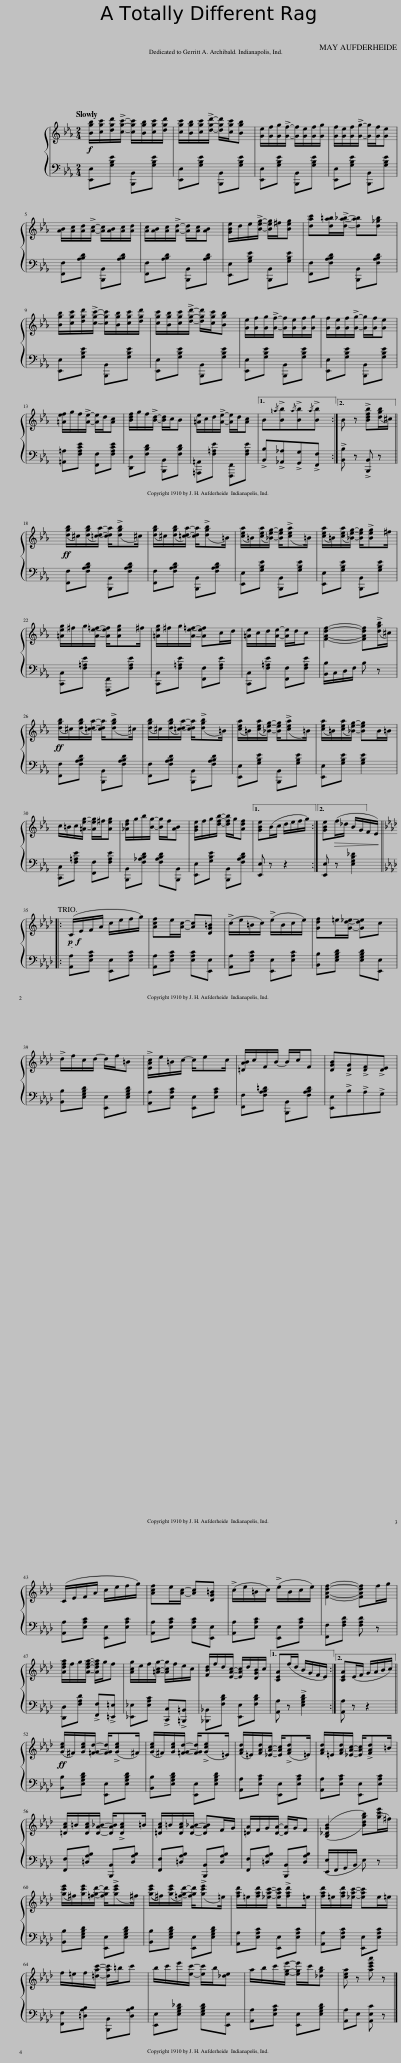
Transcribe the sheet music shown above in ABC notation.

X:1
%%score { 1 | 2 }
L:1/8
Q:1/4=80
M:2/4
I:linebreak $
K:Eb
V:1 treble
V:2 bass
V:1
!f! [Bgb]/[cgc']/[dgd']/!>![cgc']/- [cgc']/[Bgb]/[cgc']/[dgd']/ | [cgc']/[Bgb]/[cgc']/!>![dgd']/- [dgd']/[cgc']/[Bgb] | [Ge]/[Gf]/[Gg]/!>![Gf]/- [Gf]/[Ge]/[Gf]/[Gg]/ | [Gf]/[Ge]/[Gf]/!>![Gg]/- [Gg]/[Gf]/[Ge] |$ [AB]/[Ac]/[Ad]/!>![Ac]/- [Ac]/[AB]/[Ac]/[Ad]/ | %5
 [Ac]/[AB]/[Ac]/!>![Ad]/- [Ad]/[Ac]/[AB] | [GBe]/d/e/!>![Beg]/- [Beg]/^f/[Beg] | [dac'][da=b]/!>![da_b]/- [dab][d_gb] |$ [Bgb]/[cgc']/[dgd']/!>![cgc']/- [cgc']/[Bgb]/[cgc']/[dgd']/ | [cgc']/[Bgb]/[cgc']/!>![dgd']/- [dgd']/[cgc']/[Bgb] | %10
 [Ge]/[Gf]/[Gg]/!>![Gf]/- [Gf]/[Ge]/[Gf]/[Gg]/ | [Gf]/[Ge]/[Gf]/!>![Gg]/- [Gg]/[Gf]/[Ge] |$ [=Aef]/g/f/!>![Ae]/- [Ae]/d/[Ac] | [Bdf]/g/f/!>![Bd]/- [Bd]/c/B | [=Ae]/c/d/!>![Ae]/- [Ae]/d/[Ac] |1 %15
 B{/=a}!>![Bb]{/a}!>![Bb]{/a}!>![Bb] :|2 B z !>![Bdfb]([dgb]/^c/) |:$!ff! ([dgb]/^c/)([dgb]/[=cda]/-) [cda]/(!>![dgb]^c/) | ([dgb]/^c/)([dgb]/[=cda]/-) [cda]/(!>![dgb]=B/) | ([cea]/=B/)([cea]/[_Beg]/-) [Beg]/(!>![cea]=B/) | %20
 ([cea]/=B/)([cea]/[_Beg]/-) [Beg]/!>![Beg]^f/ |$ [=Aeg]/^f/g/[Ae=f]/- [Aef]/[Aeg]^f/ | [=Aeg]/^f/g/[Ae=f]/- [Aef]c/d/ | [=Ae]/c/d/[Ae]/- [Ae]/d/c | [FAdf]2- [FAdf](!>![dgb]/^c/) |$ %25
!ff! ([dgb]/^c/)([dgb]/[=cda]/-) [cda]/(!>![dgb]^c/) | ([dgb]/^c/)([dgb]/[=cda]/-) [cda]/(!>![dgb]=B/) | ([cea]/=B/)([cea]/[_Beg]/-) [Beg]/(!>![cea]=B/) | ([cea]/=B/)([cea]/[_Beg]/-) [Beg]B/=B/ |$ c/=B/c/[=Aeg]/- [Aeg]/^f/[Aeg] | %30
 [_Adf]/g/b/[Bg]/- [Bg]/f/[AB] | [GBe]/f/g/[dfb]/- [dfb]/g/[Adf] |1 [GBe](B/c/ d/e/f/g/) :|2 [GBe]!>(!(f/_d/ B/G/F/E/)!>)! |:$[K:Ab]!p!!f! (C/E/F/A/ c/e/f/g/) | %35
 [Acf]e/[Ac]/- [Ac][DG=B] | (!>!c/e/=B/c/) (!>!e/B/c/e/) | [Gdf]=e/[Gd_e]/- [Gde]c |$ !>!d/f/c/d/- d/f/=B | !>![EAc]/e/=B/c/- c/ec/ | %40
 [=DAB]/c/F/B/- B/c/F | [DGB]!>![DG]!>![DF]!>![DE] |$ (C/E/F/A/ c/e/f/g/) | [Acf]e/[Ac]/- [Ac][DG=B] | (!>!c/e/=B/c/) (!>!e/B/c/e/) | %45
 [FAdf]2- [FAdf]f/g/ |$ [Adfa]/f/g/[Adfa]/- [Adfa]/g/f | [Acg]/e/f/[=Acg]/- [Acg]/f/e/c/ | [FBd]/f/d/[EAc]/- [EAc]/d/[DGB]/c/ |1 [CEA](f/d/ B/G/F/E/) :|2 %50
 [CEA](E/F/ G/A/B/c/) ||$!ff! ([Gce]/^F/)[Gce]/[=FGd]/- [FGd]/(!>![Gce]^F/) | ([Gce]/^F/)[Gce]/[=FGd]/- [FGd]/(!>![Gce]=E/) | ([FAd]/=E/)[FAd]/[_EAc]/- [EAc]/(!>![FAd]=E/) | [FAd]/=E/[FAd]/[_EAc]/- [EAc]/!>![FAd]=B/ |$ %55
 [=DAc]/=B/[DAc]/[DA_B]/- [DAB]/!>![DAc]=B/ | [=DAc]/=B/[DAc]/[DA_B]/- [DAB]F/G/ | [=DA]/F/G/[DA]/- [DA]/G/F | (([B,_DGB]2 [Bdgb]))([gc'e']/^f/) |$ ([gc'e']/^f/)[gc'e']/[=fgd']/- [fgd']/(!>![gc'e']^f/) | %60
 (([gc'e']/^f/))([gc'e']/[=fgd']/-) [fgd']/(!>![gc'e']=e/) | [fad']/=e/[fad']/[_eac']/- [eac']/!>![fad']=e/ | [fad']/=e/[fad']/[_eac']/- [eac']e/=e/ |$ f/=e/f/[=dac']/- [dac']/=b/c' | b/c'/e'/[ec']/- [ec']/b/[_de] | %65
 a/b/c'/[ege']/- [ege']/c'/[_dgb] | [cea] z [ac'e'a'] z |] %67
V:2
 [E,,E,][G,B,E] [B,,,B,,][G,B,E] | [E,,E,][G,B,E] [B,,,B,,][G,B,E] | [E,,E,][G,B,E] [B,,,B,,][G,B,E] | [E,,E,][G,B,E] [B,,,B,,][G,B,E] |$ [F,,F,][A,B,D] [B,,,B,,][A,B,D] | %5
 [F,,F,][A,B,D] [B,,,B,,][A,B,D] | [E,,E,][G,B,E] [B,,,B,,][G,B,E] | [F,,F,][F,A,B,D] [B,,,B,,][F,A,B,D] |$ [E,,E,][G,B,E] [B,,,B,,][G,B,E] | [E,,E,][G,B,E] [B,,,B,,][G,B,E] | %10
 [E,,E,][G,B,E] [B,,,B,,][G,B,E] | [E,,E,][G,B,E] [B,,,B,,][G,B,E] |$ [=A,,=A,][F,A,CE] [F,,F,][F,A,CE] | [D,,D,][F,B,D] [B,,,B,,][F,B,D] | [=A,,,=A,,][F,=A,E] [F,,,F,,][F,A,E] |1 %15
 !>![B,,B,]!>![_A,,_A,]!>![G,,G,]!>![F,,F,] :|2 !>![B,,B,] z !>![B,,,B,,] z |:$ [F,,F,][F,A,B,D] [B,,,B,,][F,A,B,D] | [F,,F,][F,A,B,D] [B,,,B,,][F,A,B,D] | [E,,E,][G,B,E] [B,,,B,,][G,B,E] | %20
 [E,,E,][G,B,E] [B,,,B,,][G,B,E] |$ [C,,C,][F,=A,E] [F,,,F,,][F,A,E] | [C,,C,][F,=A,E] [F,,F,][F,A,E] | [C,,C,][F,=A,E] [F,,F,][F,A,E] | [B,,B,]/C,/D,/F,/ B, z |$ %25
 [F,,F,][F,A,B,D] [B,,,B,,][F,A,B,D] | [F,,F,][F,A,B,D] [B,,,B,,][F,A,B,D] | [E,,E,][G,B,E] [B,,,B,,][G,B,E] | [E,,E,][G,B,E] [G,B,E]2 |$ [C,,C,][F,=A,E] [F,,F,][F,A,E] | %30
 [B,,,B,,][F,_A,B,D] [F,A,B,D][B,,,B,,] | [E,,E,][G,B,E] [B,,,B,,][F,A,B,D] |1 [E,,E,] z z2 :|2 [E,,E,] z [E,G,B,_D]2 |:$[K:Ab] [A,,A,][E,A,C] [E,,E,][E,A,C] | %35
 [A,,A,][E,A,C] [E,A,C][E,,E,] | [A,,A,][E,A,C] [E,,E,][E,A,C] | [B,,B,][E,G,B,D] [E,G,B,D][E,,E,] |$ [B,,B,][E,G,B,D] [E,,E,][E,G,B,D] | [A,,A,][E,A,C] [E,,E,][E,A,C] | %40
 [F,,F,][F,A,B,=D] [B,,,B,,][F,A,B,D] | [E,,E,]!>!B,!>!A,!>!G, |$ [A,,A,][E,A,C] [E,,E,][E,A,C] | [A,,A,][E,A,C] [E,A,C][E,,E,] | [A,,A,][E,A,C] [E,,E,][E,A,C] | %45
 [F,,F,][F,A,D] [F,A,D] z |$ [D,,D,][F,A,D] !>![F,,F,]!>![=E,,=E,] | [_E,,_E,][E,A,C] !>![C,,C,]!>![=B,,,=B,,] | [_B,,,_B,,][F,B,D] [E,,E,][F,B,D] |1 [A,,A,] z !>![E,G,B,D]2 :|2 %50
 [A,,A,] z z2 ||$ [B,,B,][E,G,B,D] [E,,E,][E,G,B,D] | [B,,B,][E,G,B,D] [E,,E,][E,G,B,D] | [A,,A,][E,A,C] [E,,E,][E,A,C] | [A,,A,][E,A,C] [E,,E,][E,A,C] |$ %55
 [F,,F,][=D,A,B,] [B,,,B,,][D,A,B,] | [F,,F,][=D,A,B,] [B,,,B,,][D,A,B,] | [F,,F,][=D,A,B,] [B,,,B,,][D,A,B,] | ([E,,E,]/F,,/G,,/B,,/ E,) z |$ [B,,B,][E,G,B,D] [E,,E,][E,G,B,D] | %60
 [B,,B,][E,G,B,D] [E,,E,][E,G,B,D] | [A,,A,][E,A,C] [E,,E,][E,A,C] | [A,,A,][E,A,C] [E,,E,][E,A,C] |$ [F,,F,][=D,A,B,] [B,,,B,,][D,A,B,] | [E,,E,][E,G,B,_D] [E,G,B,D][E,,E,] | %65
 [A,,A,][E,A,C] [E,,E,][E,G,B,D] | [A,,A,]E, [A,,E,C] z |] %67
